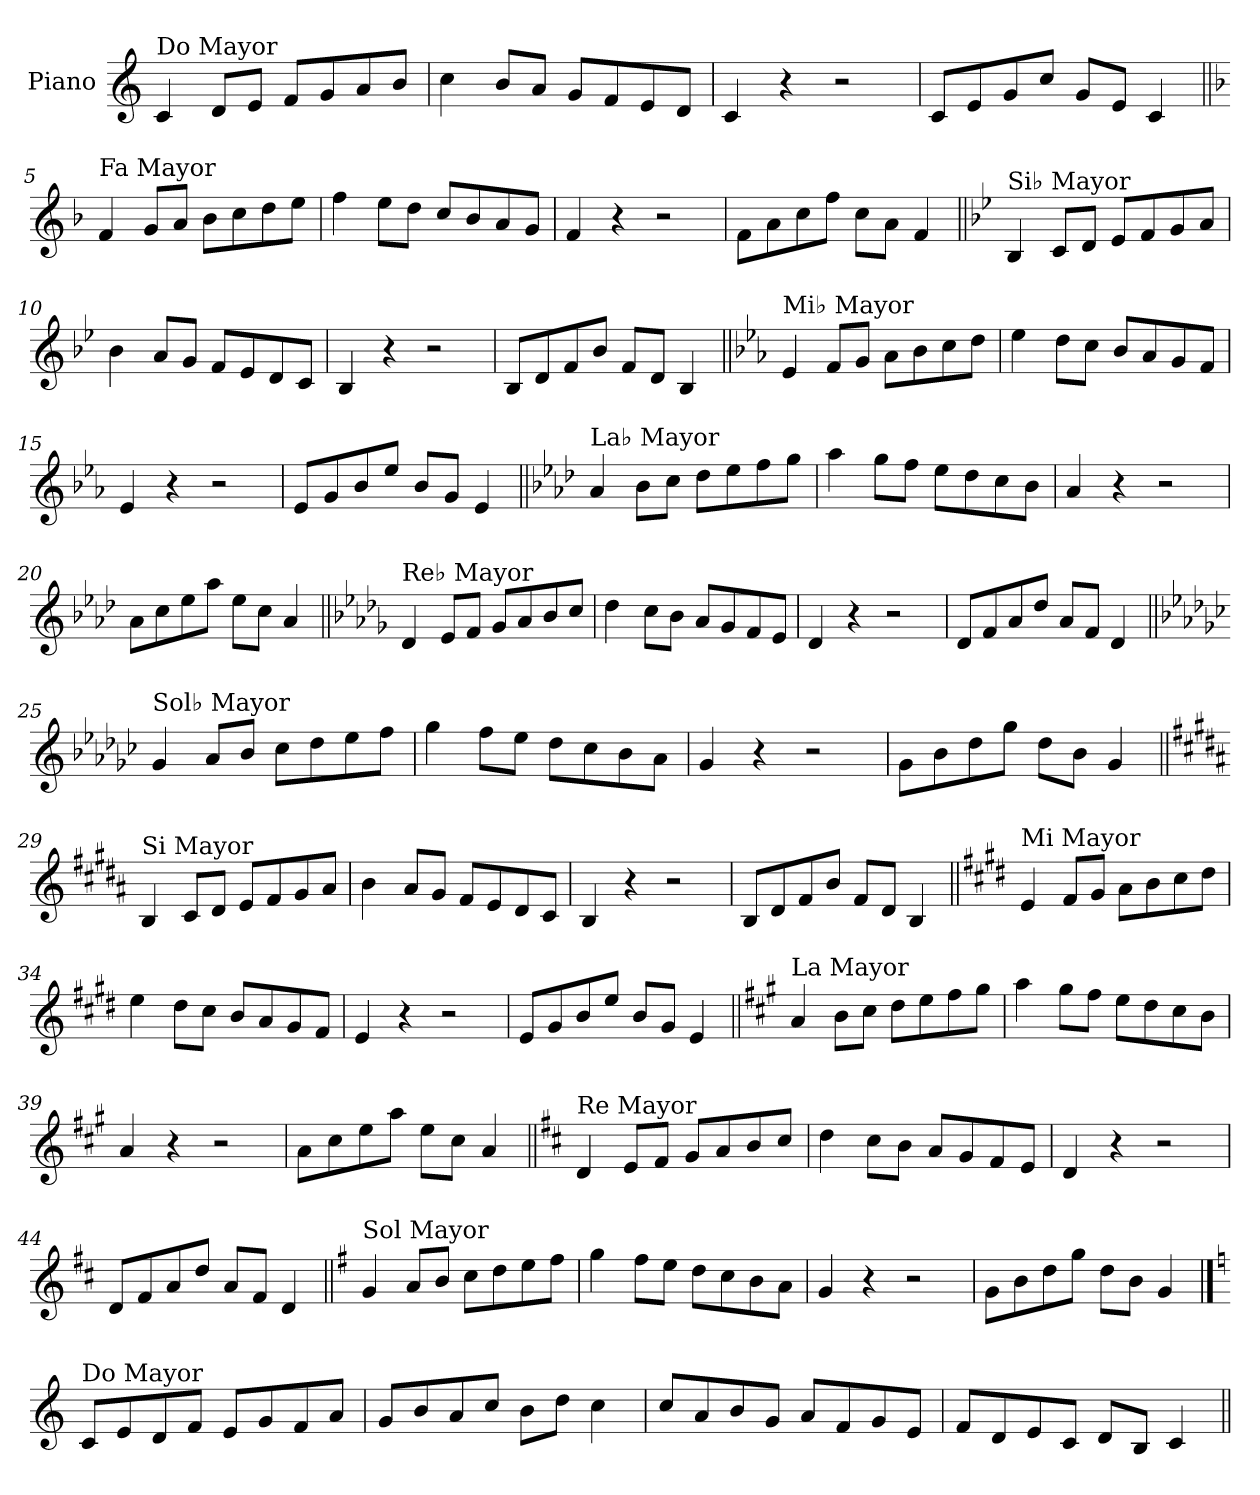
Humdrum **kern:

**kern
*part1
*staff1
*I"Piano
*I'Pno.
*clefG2
*k[]
=1
!LO:TX:a:t=Do Mayor
4c/
8d/L
8e/J
8f/L
8g/
8a/
8b/J
=2
4cc\
8b/L
8a/J
8g/L
8f/
8e/
8d/J
=3
4c/
4r
2r
=4
8c/L
8e/
8g/
8cc/J
8g/L
8e/J
4c/
!!LO:LB:g=z
=5||
*k[b-]
!LO:TX:a:t=Fa Mayor
4f/
8g/L
8a/J
8b-\L
8cc\
8dd\
8ee\J
=6
4ff\
8ee\L
8dd\J
8cc/L
8b-/
8a/
8g/J
=7
4f/
4r
2r
=8
8f\L
8a\
8cc\
8ff\J
8cc\L
8a\J
4f/
!!LO:LB:g=z
=9||
*k[b-e-]
!LO:TX:a:t=Si♭ Mayor
4B-/
8c/L
8d/J
8e-/L
8f/
8g/
8a/J
=10
4b-\
8a/L
8g/J
8f/L
8e-/
8d/
8c/J
=11
4B-/
4r
2r
=12
8B-/L
8d/
8f/
8b-/J
8f/L
8d/J
4B-/
!!LO:LB:g=z
=13||
*k[b-e-a-]
!LO:TX:a:t=Mi♭ Mayor
4e-/
8f/L
8g/J
8a-\L
8b-\
8cc\
8dd\J
=14
4ee-\
8dd\L
8cc\J
8b-/L
8a-/
8g/
8f/J
=15
4e-/
4r
2r
=16
8e-/L
8g/
8b-/
8ee-/J
8b-/L
8g/J
4e-/
!!LO:LB:g=z
=17||
*k[b-e-a-d-]
!LO:TX:a:t=La♭ Mayor
4a-/
8b-\L
8cc\J
8dd-\L
8ee-\
8ff\
8gg\J
=18
4aa-\
8gg\L
8ff\J
8ee-\L
8dd-\
8cc\
8b-\J
=19
4a-/
4r
2r
=20
8a-\L
8cc\
8ee-\
8aa-\J
8ee-\L
8cc\J
4a-/
!!LO:LB:g=z
=21||
*k[b-e-a-d-g-]
!LO:TX:a:t=Re♭ Mayor
4d-/
8e-/L
8f/J
8g-/L
8a-/
8b-/
8cc/J
=22
4dd-\
8cc\L
8b-\J
8a-/L
8g-/
8f/
8e-/J
=23
4d-/
4r
2r
=24
8d-/L
8f/
8a-/
8dd-/J
8a-/L
8f/J
4d-/
!!LO:LB:g=z
=25||
*k[b-e-a-d-g-c-]
!LO:TX:a:t=Sol♭ Mayor
4g-/
8a-/L
8b-/J
8cc-\L
8dd-\
8ee-\
8ff\J
=26
4gg-\
8ff\L
8ee-\J
8dd-\L
8cc-\
8b-\
8a-\J
=27
4g-/
4r
2r
=28
8g-\L
8b-\
8dd-\
8gg-\J
8dd-\L
8b-\J
4g-/
!!LO:LB:g=z
=29||
*k[f#c#g#d#a#]
!LO:TX:a:t=Si Mayor
4B/
8c#/L
8d#/J
8e/L
8f#/
8g#/
8a#/J
=30
4b\
8a#/L
8g#/J
8f#/L
8e/
8d#/
8c#/J
=31
4B/
4r
2r
=32
8B/L
8d#/
8f#/
8b/J
8f#/L
8d#/J
4B/
!!LO:LB:g=z
=33||
*k[f#c#g#d#]
!LO:TX:a:t=Mi Mayor
4e/
8f#/L
8g#/J
8a\L
8b\
8cc#\
8dd#\J
=34
4ee\
8dd#\L
8cc#\J
8b/L
8a/
8g#/
8f#/J
=35
4e/
4r
2r
=36
8e/L
8g#/
8b/
8ee/J
8b/L
8g#/J
4e/
!!LO:LB:g=z
=37||
*k[f#c#g#]
!LO:TX:a:t=La Mayor
4a/
8b\L
8cc#\J
8dd\L
8ee\
8ff#\
8gg#\J
=38
4aa\
8gg#\L
8ff#\J
8ee\L
8dd\
8cc#\
8b\J
=39
4a/
4r
2r
=40
8a\L
8cc#\
8ee\
8aa\J
8ee\L
8cc#\J
4a/
!!LO:LB:g=z
=41||
*k[f#c#]
!LO:TX:a:t=Re Mayor
4d/
8e/L
8f#/J
8g/L
8a/
8b/
8cc#/J
=42
4dd\
8cc#\L
8b\J
8a/L
8g/
8f#/
8e/J
=43
4d/
4r
2r
=44
8d/L
8f#/
8a/
8dd/J
8a/L
8f#/J
4d/
!!LO:LB:g=z
=45||
*k[f#]
!LO:TX:a:t=Sol Mayor
4g/
8a/L
8b/J
8cc\L
8dd\
8ee\
8ff#\J
=46
4gg\
8ff#\L
8ee\J
8dd\L
8cc\
8b\
8a\J
=47
4g/
4r
2r
=48
8g\L
8b\
8dd\
8gg\J
8dd\L
8b\J
4g/
!!LO:PB:g=z
==49
*k[]
!LO:TX:a:t=Do Mayor
8c/L
8e/
8d/
8f/J
8e/L
8g/
8f/
8a/J
=50
8g/L
8b/
8a/
8cc/J
8b\L
8dd\J
4cc\
=51
8cc/L
8a/
8b/
8g/J
8a/L
8f/
8g/
8e/J
=52
8f/L
8d/
8e/
8c/J
8d/L
8B/J
4c/
=||
*-
